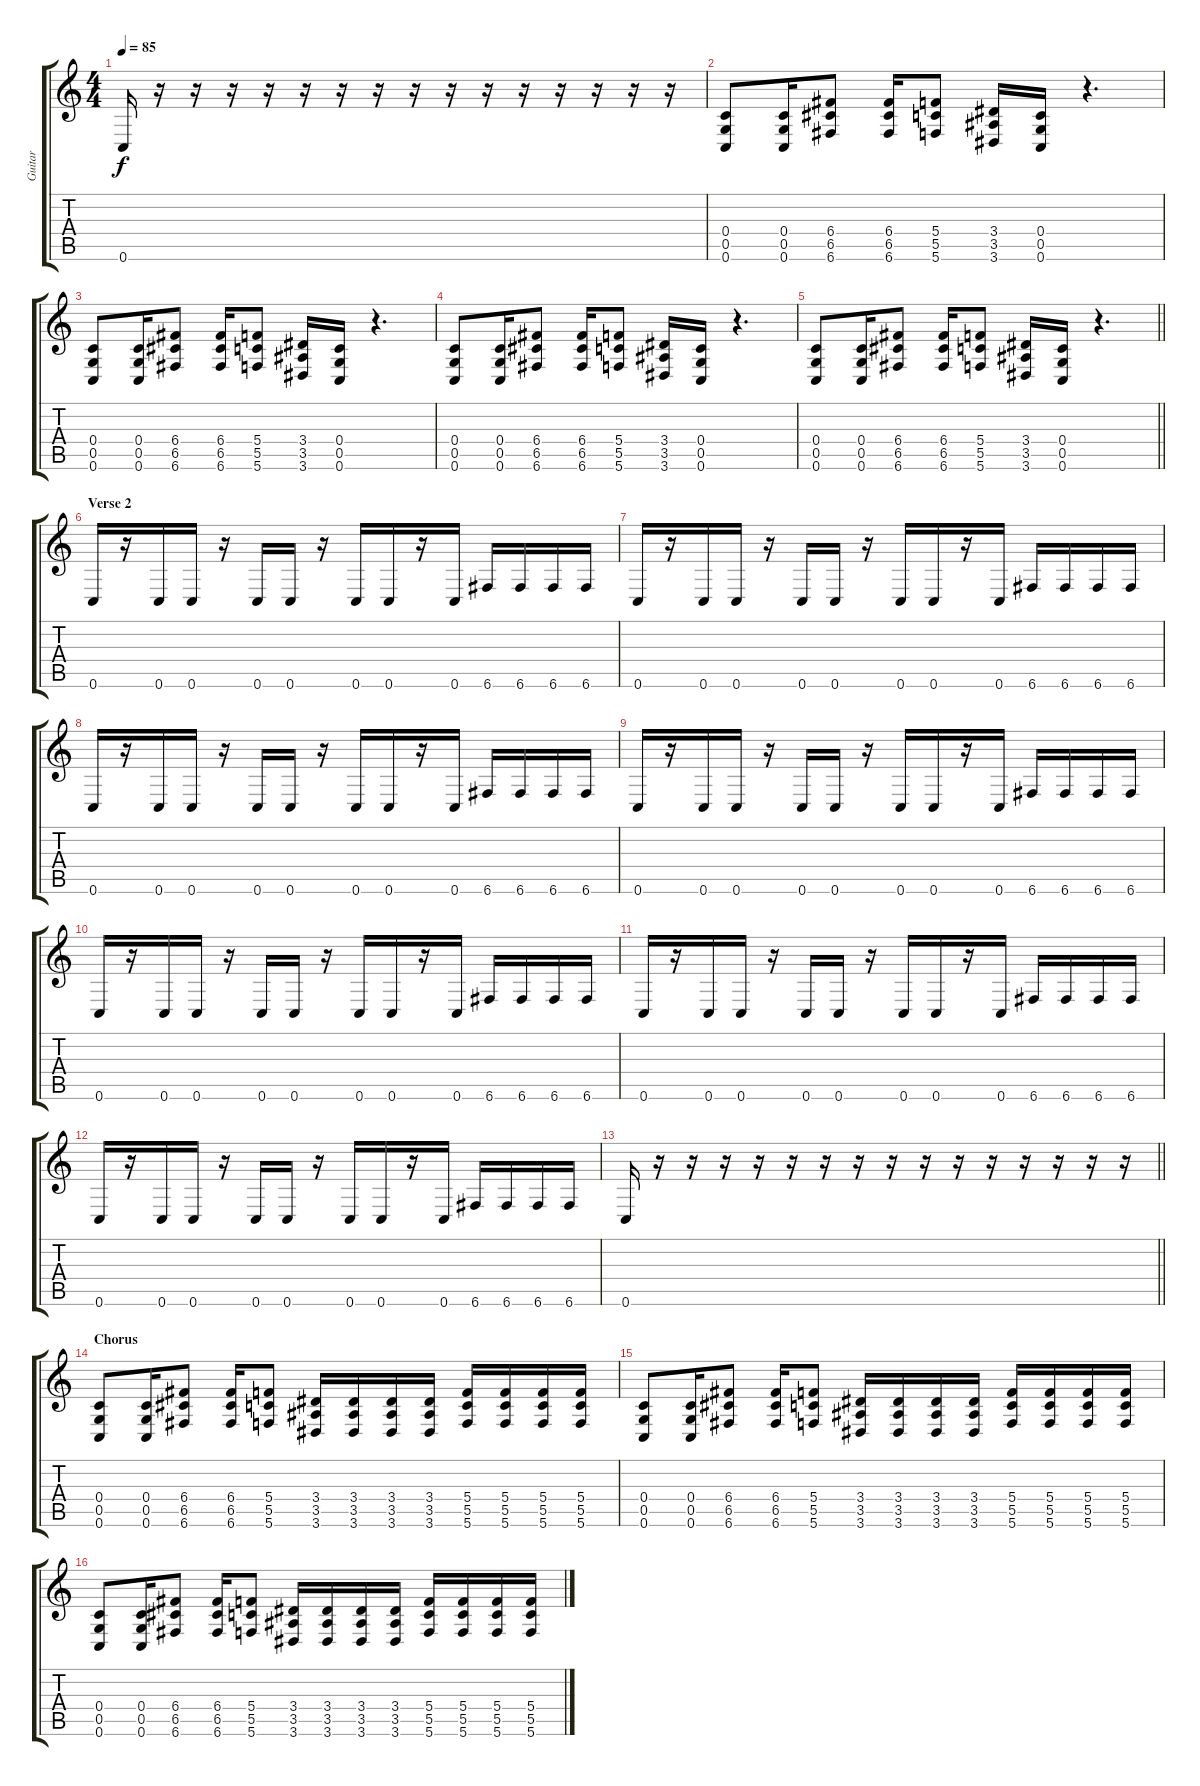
\track ("Guitar" "Guitar") {instrument overdrivenguitar}
\staff {score tabs}
\tuning (D4 A3 F3 C3 G2 C2) {hide}
\ts (4 4)
\tempo 85
\clef g2
\ks c
0.6.16{dy f} r.16 r.16 r.16 r.16 r.16 r.16 r.16 r.16 r.16 r.16 r.16 r.16 r.16 r.16 r.16 |
(0.4 0.5 0.6).8 (0.4 0.5 0.6).16 (6.4 6.5 6.6).8 (6.4 6.5 6.6).16 (5.4 5.5 5.6).8 (3.4 3.5 3.6).16 (0.4 0.5 0.6).16 r.4{d} |
(0.4 0.5 0.6).8 (0.4 0.5 0.6).16 (6.4 6.5 6.6).8 (6.4 6.5 6.6).16 (5.4 5.5 5.6).8 (3.4 3.5 3.6).16 (0.4 0.5 0.6).16 r.4{d} |
(0.4 0.5 0.6).8 (0.4 0.5 0.6).16 (6.4 6.5 6.6).8 (6.4 6.5 6.6).16 (5.4 5.5 5.6).8 (3.4 3.5 3.6).16 (0.4 0.5 0.6).16 r.4{d} |
\barLineRight lightlight
(0.4 0.5 0.6).8 (0.4 0.5 0.6).16 (6.4 6.5 6.6).8 (6.4 6.5 6.6).16 (5.4 5.5 5.6).8 (3.4 3.5 3.6).16 (0.4 0.5 0.6).16 r.4{d} |
\section ("" "Verse 2")
0.6.16 r.16 0.6.16 0.6.16 r.16 0.6.16 0.6.16 r.16 0.6.16 0.6.16 r.16 0.6.16 6.6.16 6.6.16 6.6.16 6.6.16 |
0.6.16 r.16 0.6.16 0.6.16 r.16 0.6.16 0.6.16 r.16 0.6.16 0.6.16 r.16 0.6.16 6.6.16 6.6.16 6.6.16 6.6.16 |
0.6.16 r.16 0.6.16 0.6.16 r.16 0.6.16 0.6.16 r.16 0.6.16 0.6.16 r.16 0.6.16 6.6.16 6.6.16 6.6.16 6.6.16 |
0.6.16 r.16 0.6.16 0.6.16 r.16 0.6.16 0.6.16 r.16 0.6.16 0.6.16 r.16 0.6.16 6.6.16 6.6.16 6.6.16 6.6.16 |
0.6.16 r.16 0.6.16 0.6.16 r.16 0.6.16 0.6.16 r.16 0.6.16 0.6.16 r.16 0.6.16 6.6.16 6.6.16 6.6.16 6.6.16 |
0.6.16 r.16 0.6.16 0.6.16 r.16 0.6.16 0.6.16 r.16 0.6.16 0.6.16 r.16 0.6.16 6.6.16 6.6.16 6.6.16 6.6.16 |
0.6.16 r.16 0.6.16 0.6.16 r.16 0.6.16 0.6.16 r.16 0.6.16 0.6.16 r.16 0.6.16 6.6.16 6.6.16 6.6.16 6.6.16 |
\barLineRight lightlight
0.6.16 r.16 r.16 r.16 r.16 r.16 r.16 r.16 r.16 r.16 r.16 r.16 r.16 r.16 r.16 r.16 |
\section ("" "Chorus")
(0.4 0.5 0.6).8 (0.4 0.5 0.6).16 (6.4 6.5 6.6).8 (6.4 6.5 6.6).16 (5.4 5.5 5.6).8 (3.4 3.5 3.6).16 (3.4 3.5 3.6).16 (3.4 3.5 3.6).16 (3.4 3.5 3.6).16 (5.4 5.5 5.6).16 (5.4 5.5 5.6).16 (5.4 5.5 5.6).16 (5.4 5.5 5.6).16 |
(0.4 0.5 0.6).8 (0.4 0.5 0.6).16 (6.4 6.5 6.6).8 (6.4 6.5 6.6).16 (5.4 5.5 5.6).8 (3.4 3.5 3.6).16 (3.4 3.5 3.6).16 (3.4 3.5 3.6).16 (3.4 3.5 3.6).16 (5.4 5.5 5.6).16 (5.4 5.5 5.6).16 (5.4 5.5 5.6).16 (5.4 5.5 5.6).16 |
(0.4 0.5 0.6).8 (0.4 0.5 0.6).16 (6.4 6.5 6.6).8 (6.4 6.5 6.6).16 (5.4 5.5 5.6).8 (3.4 3.5 3.6).16 (3.4 3.5 3.6).16 (3.4 3.5 3.6).16 (3.4 3.5 3.6).16 (5.4 5.5 5.6).16 (5.4 5.5 5.6).16 (5.4 5.5 5.6).16 (5.4 5.5 5.6).16
